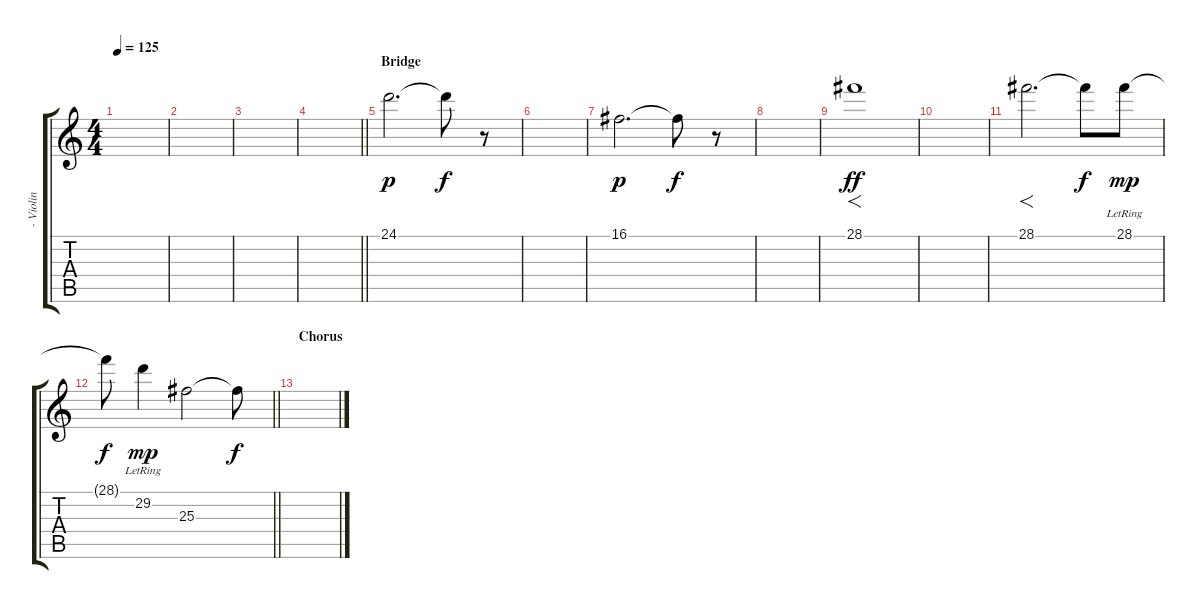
\track (" - Violin - " " - Violin ") {instrument stringensemble1}
\staff {score tabs}
\tuning (D4 A3 F3 C3 G2 C2) {hide}
\ts (4 4)
\tempo 125
\clef g2
\ks c
|
|
|
\barLineRight lightlight
|
\section ("" "Bridge")
24.1.2{d dy p volume 13} 24.1{t}.8{dy f} r.8 |
|
16.1.2{d dy p} 16.1{t}.8{dy f} r.8 |
|
28.1.1{f dy ff} |
|
28.1.2{f d} 28.1{t}.8{dy f} 28.1{lr}.8{dy mp} |
\barLineRight lightlight
28.1{t}.8{dy f} 29.2{lr}.4{dy mp} 25.3.2 25.3{t}.8{dy f} |
\section ("" "Chorus")
